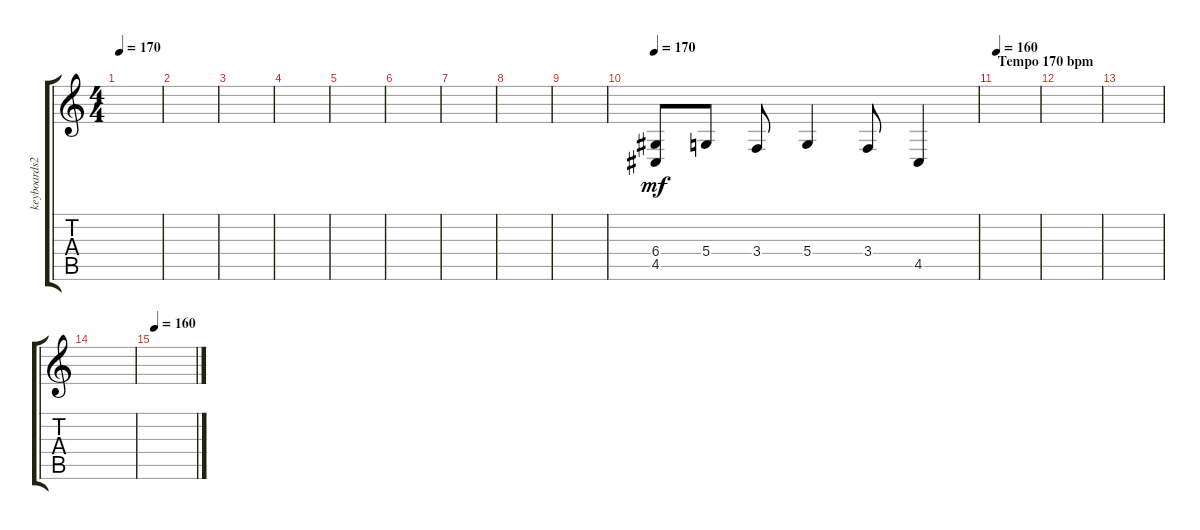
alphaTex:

\track ("keyboards2" "keyboards2") {instrument pad7halo}
\staff {score tabs}
\tuning (E4 B3 G3 D3 A2 E2) {hide}
\ts (4 4)
\tempo 170
\clef g2
\ks c
|
|
|
|
|
|
|
|
|
\tempo 170
(6.4 4.5).8{dy mf} 5.4.8 3.4.8 5.4.4 3.4.8 4.5.4 |
\section ("" "Tempo 170 bpm  ")
\tempo 160
|
|
|
|
\tempo 160
